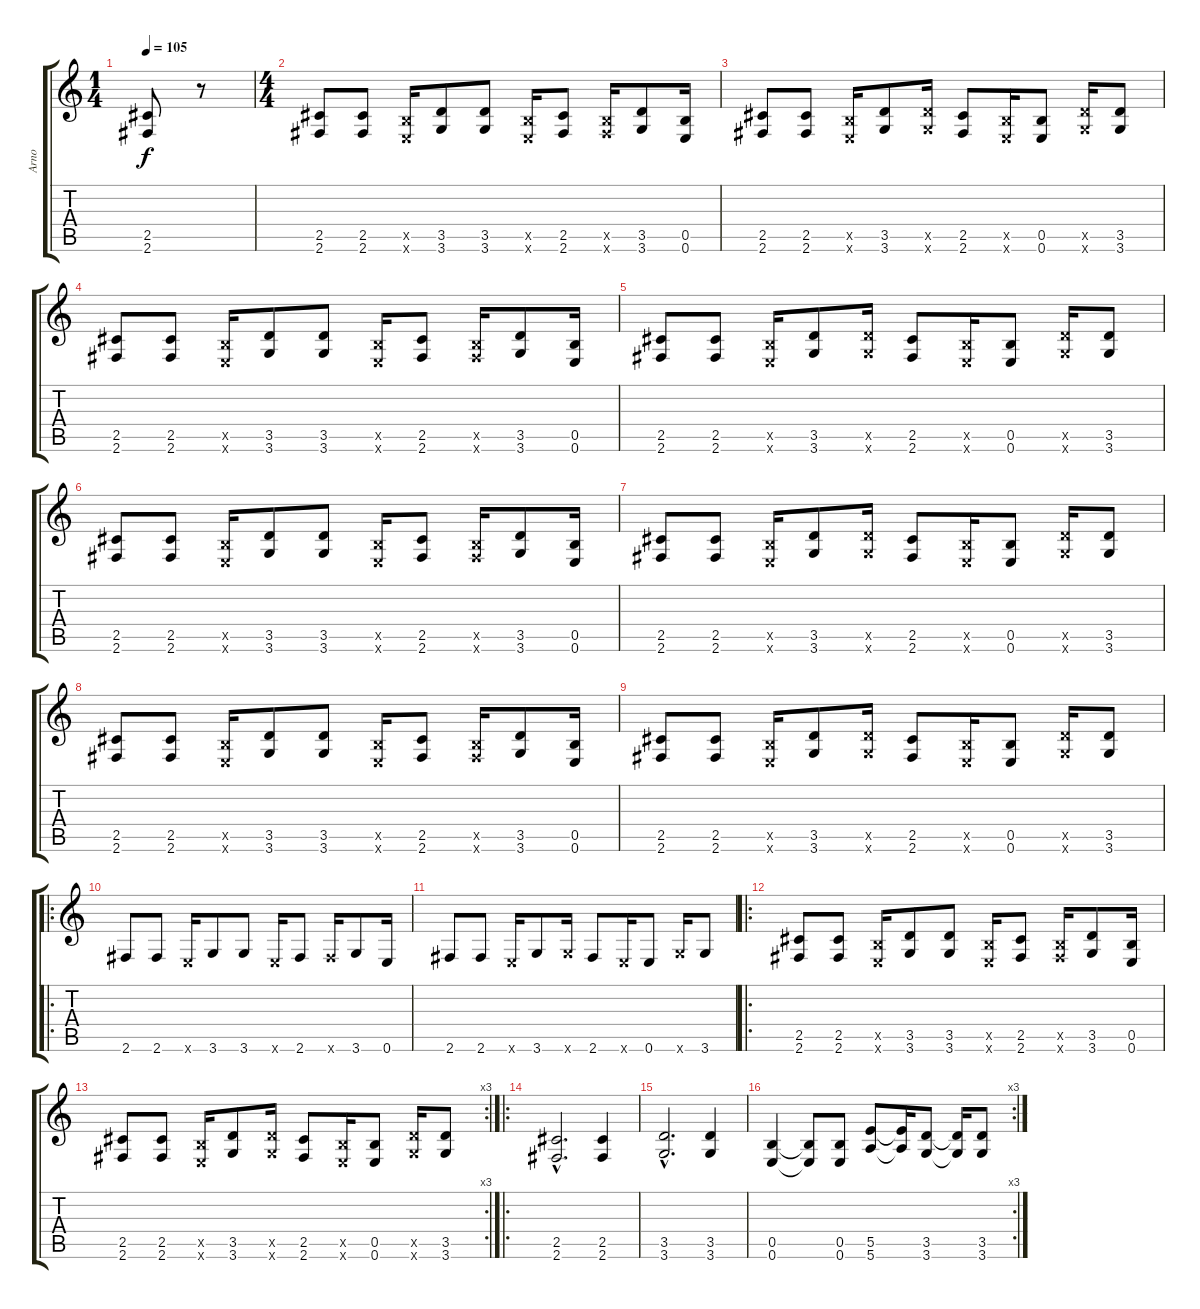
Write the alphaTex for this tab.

\track ("Arno" "Arno") {instrument distortionguitar}
\staff {score tabs}
\tuning (E4 B3 G3 E3 B2 E2) {hide}
\ts (1 4)
\tempo 105
\clef g2
\ks c
(2.5 2.6).8{dy f} r.8 |
\ts (4 4)
(2.5 2.6).8 (2.5 2.6).8 (0.5{x} 0.6{x}).16 (3.5 3.6).8 (3.5 3.6).8 (0.5{x} 0.6{x}).16 (2.5 2.6).8 (0.5{x} 2.6{x}).16 (3.5 3.6).8 (0.5 0.6).16 |
(2.5 2.6).8 (2.5 2.6).8 (0.5{x} 0.6{x}).16 (3.5 3.6).8 (3.5{x} 3.6{x}).16 (2.5 2.6).8 (0.5{x} 0.6{x}).16 (0.5 0.6).8 (3.5{x} 3.6{x}).16 (3.5 3.6).8 |
(2.5 2.6).8 (2.5 2.6).8 (0.5{x} 0.6{x}).16 (3.5 3.6).8 (3.5 3.6).8 (0.5{x} 0.6{x}).16 (2.5 2.6).8 (0.5{x} 2.6{x}).16 (3.5 3.6).8 (0.5 0.6).16 |
(2.5 2.6).8 (2.5 2.6).8 (0.5{x} 0.6{x}).16 (3.5 3.6).8 (3.5{x} 3.6{x}).16 (2.5 2.6).8 (0.5{x} 0.6{x}).16 (0.5 0.6).8 (3.5{x} 3.6{x}).16 (3.5 3.6).8 |
(2.5 2.6).8 (2.5 2.6).8 (0.5{x} 0.6{x}).16 (3.5 3.6).8 (3.5 3.6).8 (0.5{x} 0.6{x}).16 (2.5 2.6).8 (0.5{x} 2.6{x}).16 (3.5 3.6).8 (0.5 0.6).16 |
(2.5 2.6).8 (2.5 2.6).8 (0.5{x} 0.6{x}).16 (3.5 3.6).8 (3.5{x} 3.6{x}).16 (2.5 2.6).8 (0.5{x} 0.6{x}).16 (0.5 0.6).8 (3.5{x} 3.6{x}).16 (3.5 3.6).8 |
(2.5 2.6).8 (2.5 2.6).8 (0.5{x} 0.6{x}).16 (3.5 3.6).8 (3.5 3.6).8 (0.5{x} 0.6{x}).16 (2.5 2.6).8 (0.5{x} 2.6{x}).16 (3.5 3.6).8 (0.5 0.6).16 |
(2.5 2.6).8 (2.5 2.6).8 (0.5{x} 0.6{x}).16 (3.5 3.6).8 (3.5{x} 3.6{x}).16 (2.5 2.6).8 (0.5{x} 0.6{x}).16 (0.5 0.6).8 (3.5{x} 3.6{x}).16 (3.5 3.6).8 |
\ro
2.6.8 2.6.8 0.6{x}.16 3.6.8 3.6.8 0.6{x}.16 2.6.8 2.6{x}.16 3.6.8 0.6.16 |
2.6.8 2.6.8 0.6{x}.16 3.6.8 3.6{x}.16 2.6.8 0.6{x}.16 0.6.8 3.6{x}.16 3.6.8 |
\ro
(2.5 2.6).8 (2.5 2.6).8 (0.5{x} 0.6{x}).16 (3.5 3.6).8 (3.5 3.6).8 (0.5{x} 0.6{x}).16 (2.5 2.6).8 (0.5{x} 2.6{x}).16 (3.5 3.6).8 (0.5 0.6).16 |
\rc 3
(2.5 2.6).8 (2.5 2.6).8 (0.5{x} 0.6{x}).16 (3.5 3.6).8 (3.5{x} 3.6{x}).16 (2.5 2.6).8 (0.5{x} 0.6{x}).16 (0.5 0.6).8 (3.5{x} 3.6{x}).16 (3.5 3.6).8 |
\ro
(2.5{hac} 2.6{hac}).2{d} (2.5 2.6).4 |
(3.5{hac} 3.6{hac}).2{d} (3.5 3.6).4 |
\rc 3
(0.5 0.6).4 (0.5{t} 0.6{t}).8 (0.5 0.6).8 (5.5 5.6).8 (5.5{t} 5.6{t}).16 (3.5 3.6).8 (3.5{t} 3.6{t}).16 (3.5 3.6).8
